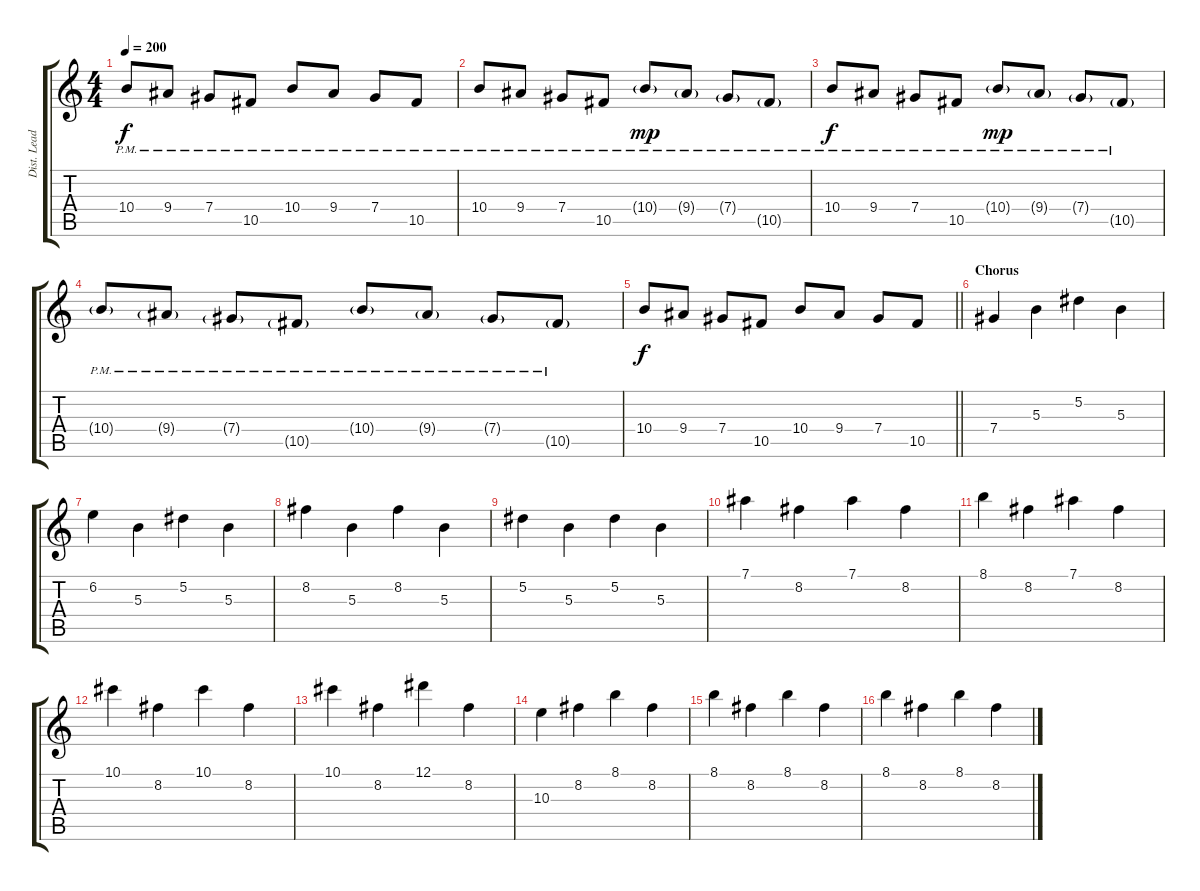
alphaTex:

\track ("Dist. Lead Guitar" "Dist. Lead") {instrument distortionguitar}
\staff {score tabs}
\tuning (Eb4 Bb3 Gb3 Db3 Ab2 Db2) {hide}
\ts (4 4)
\tempo 200
\clef g2
\ks c
10.4{pm}.8{dy f} 9.4{pm}.8 7.4{pm}.8 10.5{pm}.8 10.4{pm}.8 9.4{pm}.8 7.4{pm}.8 10.5{pm}.8 |
10.4{pm}.8 9.4{pm}.8 7.4{pm}.8 10.5{pm}.8 10.4{g pm}.8{dy mp} 9.4{g pm}.8 7.4{g pm}.8 10.5{g pm}.8 |
10.4{pm}.8{dy f} 9.4{pm}.8 7.4{pm}.8 10.5{pm}.8 10.4{g pm}.8{dy mp} 9.4{g pm}.8 7.4{g pm}.8 10.5{g pm}.8 |
10.4{g pm}.8 9.4{g pm}.8 7.4{g pm}.8 10.5{g pm}.8 10.4{g pm}.8 9.4{g pm}.8 7.4{g pm}.8 10.5{g pm}.8 |
\barLineRight lightlight
10.4.8{dy f} 9.4.8 7.4.8 10.5.8 10.4.8 9.4.8 7.4.8 10.5.8 |
\section ("" "Chorus")
7.4.4{volume 11} 5.3.4 5.2.4 5.3.4 |
6.2.4 5.3.4 5.2.4 5.3.4 |
8.2.4 5.3.4 8.2.4 5.3.4 |
5.2.4 5.3.4 5.2.4 5.3.4 |
7.1.4 8.2.4 7.1.4 8.2.4 |
8.1.4 8.2.4 7.1.4 8.2.4 |
10.1.4 8.2.4 10.1.4 8.2.4 |
10.1.4 8.2.4 12.1.4 8.2.4 |
10.3.4 8.2.4 8.1.4 8.2.4 |
8.1.4 8.2.4 8.1.4 8.2.4 |
8.1.4 8.2.4 8.1.4 8.2.4
